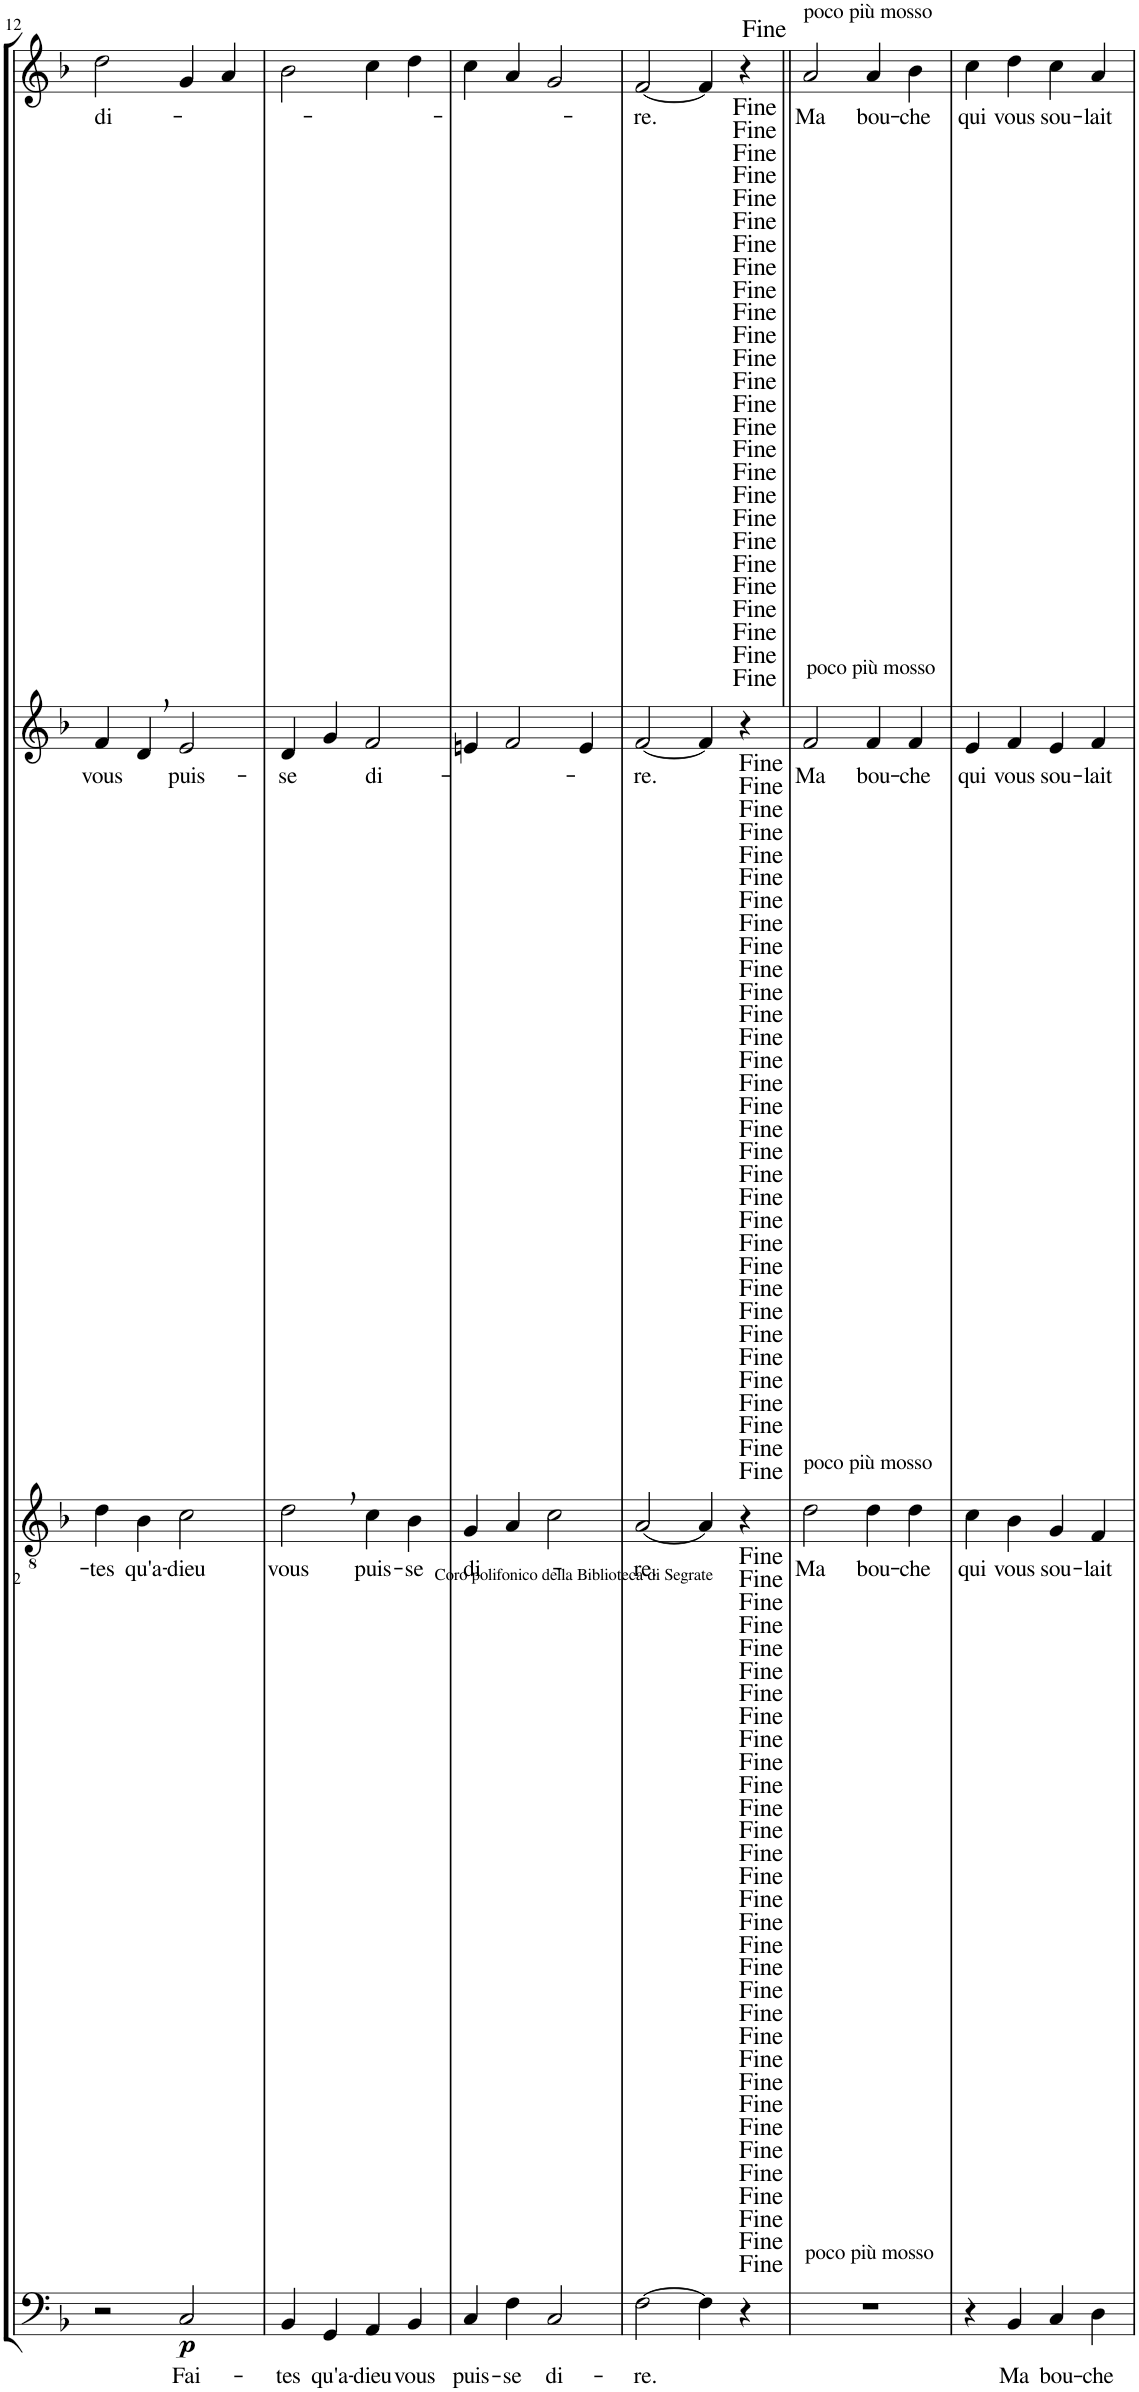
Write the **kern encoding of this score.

**kern	**text	**dynam	**kern	**text	**kern	**text	**kern	**text
*part4	*part4	*part4	*part3	*part3	*part2	*part2	*part1	*part1
*staff4	*staff4	*staff4	*staff3	*staff3	*staff2	*staff2	*staff1	*staff1
*I"Bassi	*	*	*I"Tenori	*	*I"Contralti	*	*I"Soprani	*
!!LO:PB:g=z
*clefF4	*	*	*clefGv2	*	*clefG2	*	*clefG2	*
*	*	*	*	*	*	*	*Trd1c2	*
*k[b-]	*	*	*k[b-]	*	*k[b-]	*	*k[b-]	*
*F:	*	*	*F:	*	*F:	*	*F:	*
*M2/2	*	*	*M2/2	*	*M2/2	*	*M2/2	*
*met(c|)	*	*	*met(c|)	*	*met(c|)	*	*met(c|)	*
=12	=12	=12	=12	=12	=12	=12	=12	=12
!	!	!	!	!LO:LY:b	!	!LO:LY:b	!	!LO:LY:b
2r	.	.	4d\	-tes	4f/	vous	2dd\	di-
!	!	!	!	!LO:LY:b	!	!	!	!
.	.	.	4B-\	qu'a-	4d,/	.	.	.
!	!LO:LY:b	!LO:DY:b	!	!LO:LY:b	!	!LO:LY:b	!	!
2C/	Fai-	p	2c\	-dieu	2e/	puis-	4g/	.
.	.	.	.	.	.	.	4a/	.
=13	=13	=13	=13	=13	=13	=13	=13	=13
!	!LO:LY:b	!	!	!LO:LY:b	!	!LO:LY:b	!	!
4BB-/	-tes	.	2d,\	vous	4d/	-se	2b-\	.
!	!LO:LY:b	!	!	!	!	!	!	!
4GG/	qu'a-	.	.	.	4g/	.	.	.
!	!LO:LY:b	!	!	!LO:LY:b	!	!LO:LY:b	!	!
4AA/	-dieu	.	4c\	puis-	2f/	di-	4cc\	.
!	!LO:LY:b	!	!	!LO:LY:b	!	!	!	!
4BB-/	vous	.	4B-\	-se	.	.	4dd\	.
=14	=14	=14	=14	=14	=14	=14	=14	=14
!	!LO:LY:b	!	!	!LO:LY:b	!	!	!	!
4C/	puis-	.	4G/	di-	4en/	.	4cc\	.
!	!LO:LY:b	!	!	!	!	!	!	!
4F\	-se	.	4A/	.	2f/	.	4a/	.
!	!LO:LY:b	!	!	!	!	!	!	!
2C/	di-	.	2c\	.	.	.	2g/	.
.	.	.	.	.	4e/	.	.	.
=15	=15	=15	=15	=15	=15	=15	=15	=15
!	!LO:LY:b	!	!	!LO:LY:b	!	!LO:LY:b	!	!LO:LY:b
[2F\	-re.	.	[2A/	-re.	[2f/	-re.	[2f/	-re.
4F\]	.	.	4A/]	.	4f/]	.	4f/]	.
4r	.	.	4r	.	4r	.	4r	.
=16||	=16||	=16||	=16||	=16||	=16||	=16||	=16||	=16||
!	!	!	!	!	!	!	!LO:TX:a:t=poco più mosso	!
!	!	!	!	!	!LO:TX:a:t=poco più mosso	!	!	!
!	!	!	!LO:TX:a:t=poco più mosso	!	!	!	!	!
!LO:TX:a:t=poco più mosso	!	!	!	!	!	!	!	!
!	!	!	!	!LO:LY:b	!	!LO:LY:b	!	!LO:LY:b
1r	.	.	2d\	Ma	2f/	Ma	2a/	Ma
!	!	!	!	!LO:LY:b	!	!LO:LY:b	!	!LO:LY:b
.	.	.	4d\	bou-	4f/	bou-	4a/	bou-
!	!	!	!	!LO:LY:b	!	!LO:LY:b	!	!LO:LY:b
.	.	.	4d\	-che	4f/	-che	4b-\	-che
=17	=17	=17	=17	=17	=17	=17	=17	=17
!	!	!	!	!LO:LY:b	!	!LO:LY:b	!	!LO:LY:b
4r	.	.	4c\	qui	4e/	qui	4cc\	qui
!	!LO:LY:b	!	!	!LO:LY:b	!	!LO:LY:b	!	!LO:LY:b
4BB-/	Ma	.	4B-\	vous	4f/	vous	4dd\	vous
!	!LO:LY:b	!	!	!LO:LY:b	!	!LO:LY:b	!	!LO:LY:b
4C/	bou-	.	4G/	sou-	4e/	sou-	4cc\	sou-
!	!LO:LY:b	!	!	!LO:LY:b	!	!LO:LY:b	!	!LO:LY:b
4D\	-che	.	4F/	-lait	4f/	-lait	4a/	-lait
=	=	=	=	=	=	=	=	=
*-	*-	*-	*-	*-	*-	*-	*-	*-
